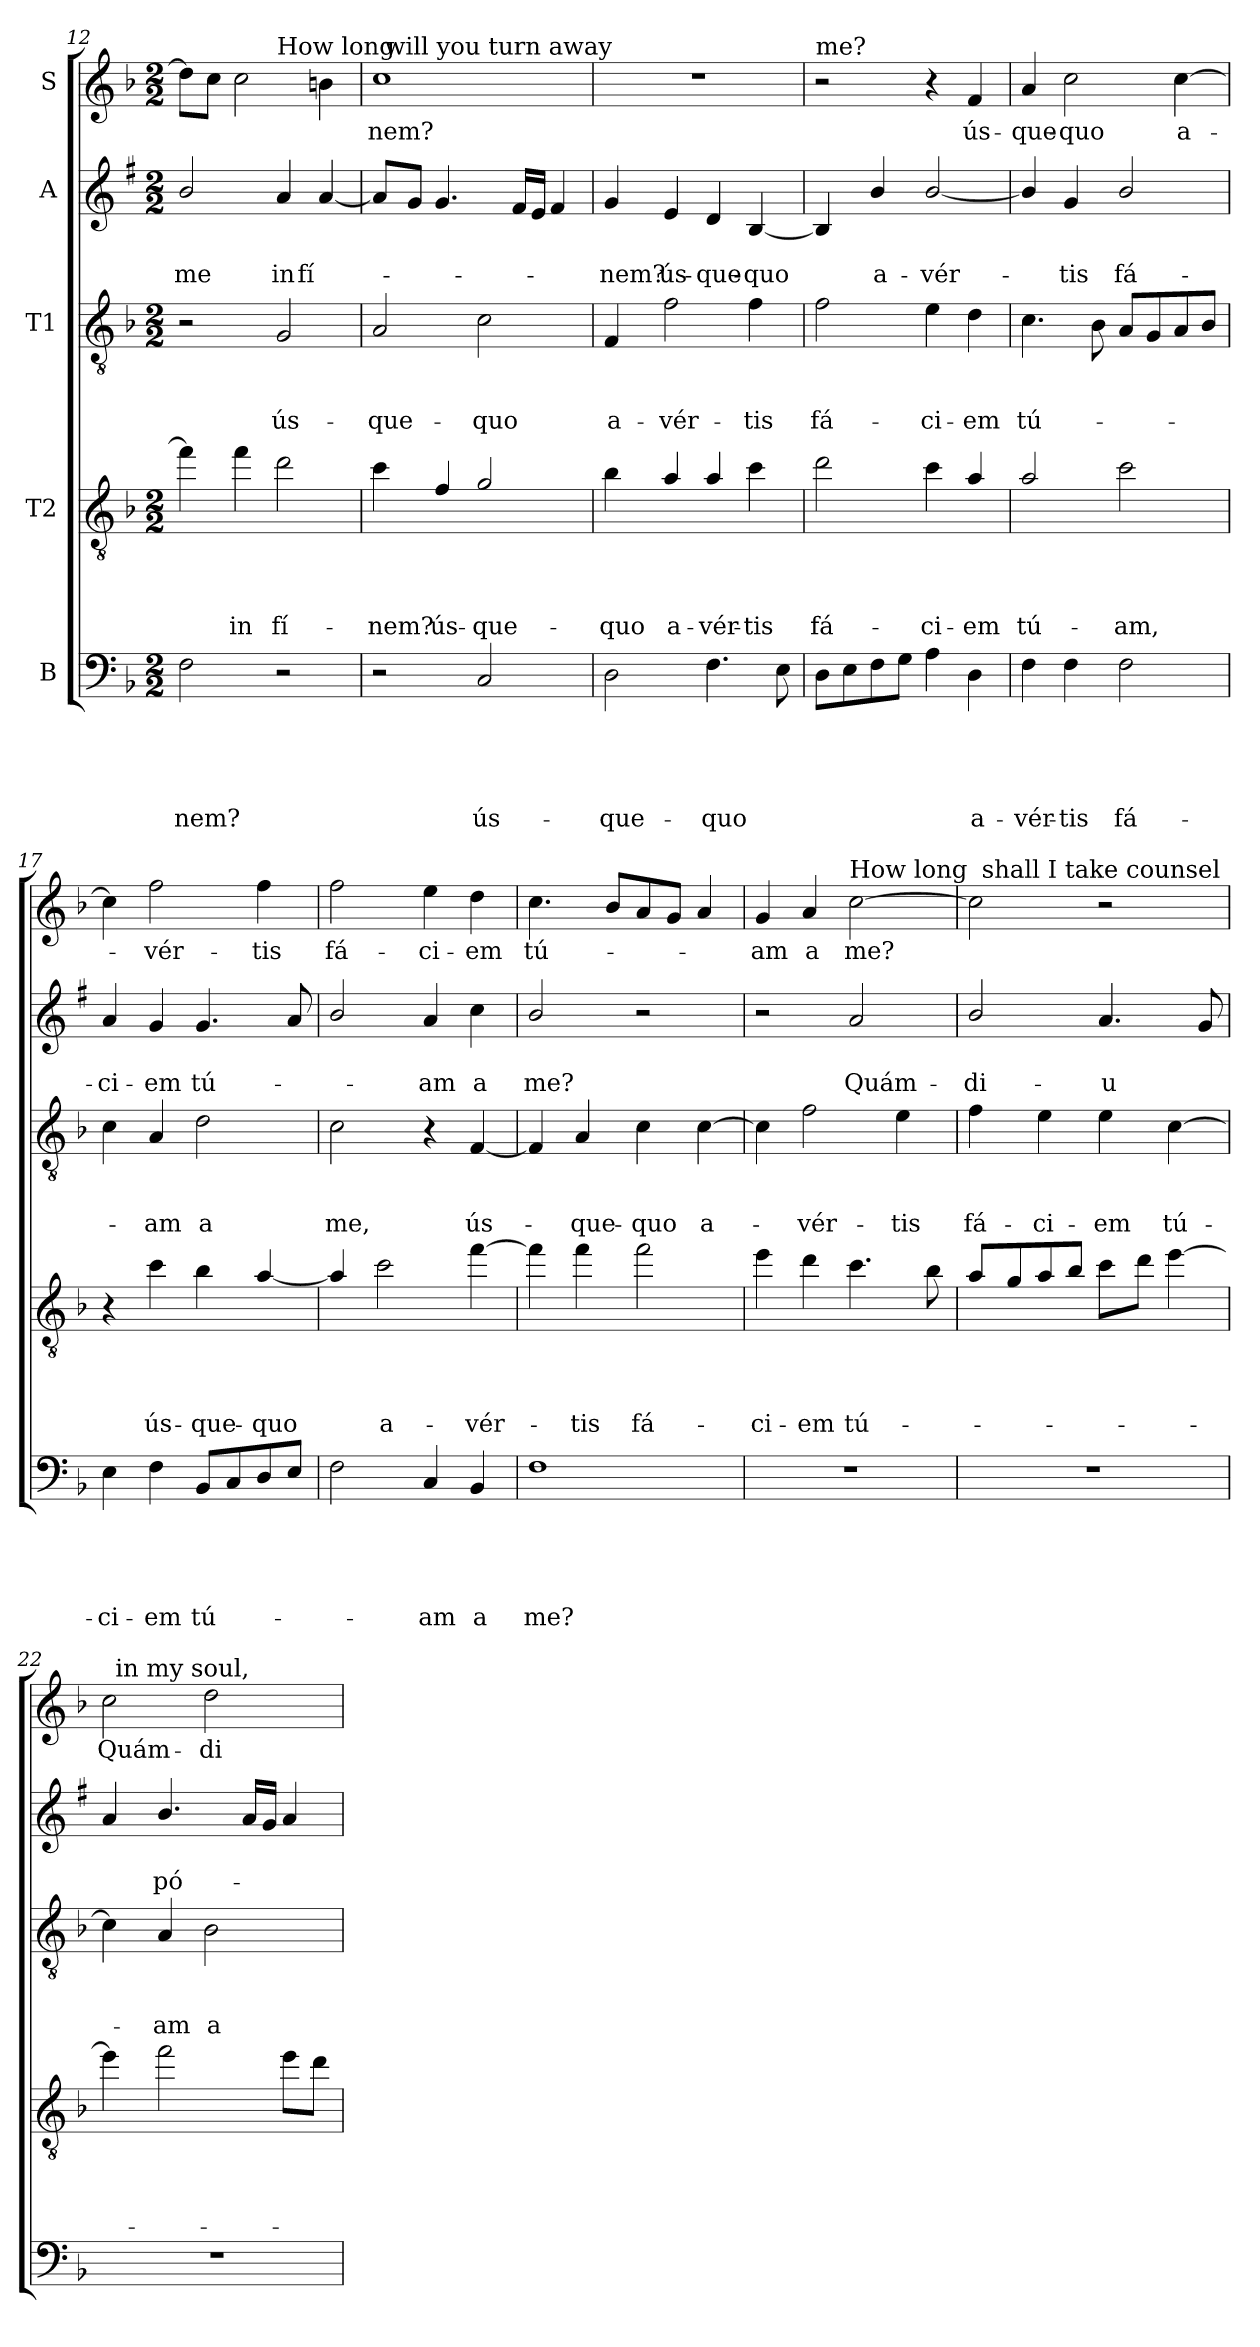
**kern	**text	**text	**text	**text	**text	**kern	**text	**text	**text	**text	**kern	**text	**text	**text	**kern	**text	**text	**kern	**text
*part5	*part5	*part5	*part5	*part5	*part5	*part4	*part4	*part4	*part4	*part4	*part3	*part3	*part3	*part3	*part2	*part2	*part2	*part1	*part1
*staff5	*staff5	*staff5	*staff5	*staff5	*staff5	*staff4	*staff4	*staff4	*staff4	*staff4	*staff3	*staff3	*staff3	*staff3	*staff2	*staff2	*staff2	*staff1	*staff1
*I"B	*	*	*	*	*	*I"T2	*	*	*	*	*I"T1	*	*	*	*I"A	*	*	*I"S	*
*clefF4	*	*	*	*	*	*clefGv2	*	*	*	*	*clefGv2	*	*	*	*clefG2	*	*	*clefG2	*
*	*	*	*	*	*	*ITrd8c14	*	*	*	*	*	*	*	*	*ITrd1c2	*	*	*	*
*k[b-]	*	*	*	*	*	*k[b-]	*	*	*	*	*k[b-]	*	*	*	*k[b-]	*	*	*k[b-]	*
*F:	*	*	*	*	*	*F:	*	*	*	*	*F:	*	*	*	*F:	*	*	*F:	*
*M2/2	*	*	*	*	*	*M2/2	*	*	*	*	*M2/2	*	*	*	*M2/2	*	*	*M2/2	*
=12	=12	=12	=12	=12	=12	=12	=12	=12	=12	=12	=12	=12	=12	=12	=12	=12	=12	=12	=12
!	!	!	!	!	!LO:LY:b	!	!	!	!	!	!	!	!	!	!	!	!LO:LY:b	!	!
*	*	*	*	*	*	*	*	*	*	*	*	*	*	*	*	*	*	*^	*
2F\	.	.	.	.	-nem?	4f\]	.	.	.	.	2r	.	.	.	2a/	.	me	8dd\L]	2ryy	.
.	.	.	.	.	.	.	.	.	.	.	.	.	.	.	.	.	.	8cc\J	.	.
!	!	!	!	!	!	!	!	!	!	!LO:LY:b	!	!	!	!	!	!	!	!	!	!
.	.	.	.	.	.	4f\	.	.	.	in	.	.	.	.	.	.	.	2cc\	.	.
!	!	!	!	!	!	!	!	!	!	!	!	!	!	!	!	!	!	!	!LO:TX:a:t=How long	!
!	!	!	!	!	!	!	!	!	!	!LO:LY:b	!	!	!	!LO:LY:b	!	!	!LO:LY:b	!	!	!
2r	.	.	.	.	.	2d\	.	.	.	fí-	2G/	.	.	ús-	4g/	.	in	.	2ryy	.
!	!	!	!	!	!	!	!	!	!	!	!	!	!	!	!	!	!LO:LY:b	!	!	!
.	.	.	.	.	.	.	.	.	.	.	.	.	.	.	[4g/	.	fí-	4b\	.	.
=13	=13	=13	=13	=13	=13	=13	=13	=13	=13	=13	=13	=13	=13	=13	=13	=13	=13	=13	=13	=13
!	!	!	!	!	!	!	!	!	!	!LO:LY:b	!	!	!	!LO:LY:b	!	!	!	!	!	!LO:LY:b
2r	.	.	.	.	.	4c\	.	.	.	-nem?	2A/	.	.	-que-	8g/L]	.	.	1cc	32ryy	-nem?
!	!	!	!	!	!	!	!	!	!	!	!	!	!	!	!	!	!	!	!LO:TX:a:t=will you turn away	!
.	.	.	.	.	.	.	.	.	.	.	.	.	.	.	.	.	.	.	2ryy	.
.	.	.	.	.	.	.	.	.	.	.	.	.	.	.	8f/J	.	.	.	.	.
!	!	!	!	!	!	!	!	!	!	!LO:LY:b	!	!	!	!	!	!	!	!	!	!
.	.	.	.	.	.	4F/	.	.	.	ús-	.	.	.	.	4.f/	.	.	.	.	.
!	!	!	!	!	!LO:LY:b	!	!	!	!	!LO:LY:b	!	!	!	!LO:LY:b	!	!	!	!	!	!
2C/	.	.	.	.	ús-	2G/	.	.	.	-que-	2c\	.	.	-quo	.	.	.	.	.	.
.	.	.	.	.	.	.	.	.	.	.	.	.	.	.	.	.	.	.	4...ryy	.
.	.	.	.	.	.	.	.	.	.	.	.	.	.	.	16e/LL	.	.	.	.	.
.	.	.	.	.	.	.	.	.	.	.	.	.	.	.	16d/JJ	.	.	.	.	.
.	.	.	.	.	.	.	.	.	.	.	.	.	.	.	4e/	.	.	.	.	.
=14	=14	=14	=14	=14	=14	=14	=14	=14	=14	=14	=14	=14	=14	=14	=14	=14	=14	=14	=14	=14
!	!	!	!	!	!	!	!	!	!	!	!	!	!	!	!	!	!	!LO:TX:a:t=your face from	!	!
!	!	!	!	!	!LO:LY:b	!	!	!	!	!LO:LY:b	!	!	!	!LO:LY:b	!	!	!LO:LY:b	!	!	!
*	*	*	*	*	*	*	*	*	*	*	*	*	*	*	*	*	*	*v	*v	*
2D\	.	.	.	.	-que-	4B-\	.	.	.	-quo	4F/	.	.	a-	4f/	.	-nem?	1r	.
!	!	!	!	!	!	!	!	!	!	!LO:LY:b	!	!	!	!LO:LY:b	!	!	!LO:LY:b	!	!
.	.	.	.	.	.	4A/	.	.	.	a-	2f\	.	.	-vér-	4d/	.	ús-	.	.
!	!	!	!	!	!LO:LY:b	!	!	!	!	!LO:LY:b	!	!	!	!	!	!	!LO:LY:b	!	!
4.F\	.	.	.	.	-quo	4A/	.	.	.	-vér-	.	.	.	.	4c/	.	-que-	.	.
!	!	!	!	!	!	!	!	!	!	!LO:LY:b	!	!	!	!LO:LY:b	!	!	!LO:LY:b	!	!
.	.	.	.	.	.	4c\	.	.	.	-tis	4f\	.	.	-tis	[4A/	.	-quo	.	.
8E\	.	.	.	.	.	.	.	.	.	.	.	.	.	.	.	.	.	.	.
=15	=15	=15	=15	=15	=15	=15	=15	=15	=15	=15	=15	=15	=15	=15	=15	=15	=15	=15	=15
!	!	!	!	!	!	!	!	!	!	!	!	!	!	!	!	!	!	!LO:TX:a:t=me?	!
!	!	!	!	!	!	!	!	!	!	!LO:LY:b	!	!	!	!LO:LY:b	!	!	!	!	!
8D\L	.	.	.	.	.	2d\	.	.	.	fá-	2f\	.	.	fá-	4A/]	.	.	2r	.
8E\	.	.	.	.	.	.	.	.	.	.	.	.	.	.	.	.	.	.	.
!	!	!	!	!	!	!	!	!	!	!	!	!	!	!	!	!	!LO:LY:b	!	!
8F\	.	.	.	.	.	.	.	.	.	.	.	.	.	.	4a/	.	a-	.	.
8G\J	.	.	.	.	.	.	.	.	.	.	.	.	.	.	.	.	.	.	.
!	!	!	!	!	!	!	!	!	!	!LO:LY:b	!	!	!	!LO:LY:b	!	!	!LO:LY:b	!	!
4A\	.	.	.	.	.	4c\	.	.	.	-ci-	4e\	.	.	-ci-	[2a/	.	-vér-	4r	.
!	!	!	!	!	!LO:LY:b	!	!	!	!	!LO:LY:b	!	!	!	!LO:LY:b	!	!	!	!	!LO:LY:b
4D\	.	.	.	.	a-	4A/	.	.	.	-em	4d\	.	.	-em	.	.	.	4f/	ús-
!!LO:PB:g=z
=16	=16	=16	=16	=16	=16	=16	=16	=16	=16	=16	=16	=16	=16	=16	=16	=16	=16	=16	=16
!	!	!	!	!	!LO:LY:b	!	!	!	!	!LO:LY:b	!	!	!	!LO:LY:b	!	!	!	!	!LO:LY:b
4F\	.	.	.	.	-vér-	2A/	.	.	.	tú-	4.c\	.	.	tú-	4a/]	.	.	4a/	-que-
!	!	!	!	!	!LO:LY:b	!	!	!	!	!	!	!	!	!	!	!	!LO:LY:b	!	!LO:LY:b
4F\	.	.	.	.	-tis	.	.	.	.	.	.	.	.	.	4f/	.	-tis	2cc\	-quo
.	.	.	.	.	.	.	.	.	.	.	8B-\	.	.	.	.	.	.	.	.
!	!	!	!	!	!LO:LY:b	!	!	!	!	!LO:LY:b	!	!	!	!	!	!	!LO:LY:b	!	!
2F\	.	.	.	.	fá-	2c\	.	.	.	-am,	8A/L	.	.	.	2a/	.	fá-	.	.
.	.	.	.	.	.	.	.	.	.	.	8G/	.	.	.	.	.	.	.	.
!	!	!	!	!	!	!	!	!	!	!	!	!	!	!	!	!	!	!	!LO:LY:b
.	.	.	.	.	.	.	.	.	.	.	8A/	.	.	.	.	.	.	[4cc\	a-
.	.	.	.	.	.	.	.	.	.	.	8B-/J	.	.	.	.	.	.	.	.
=17	=17	=17	=17	=17	=17	=17	=17	=17	=17	=17	=17	=17	=17	=17	=17	=17	=17	=17	=17
!	!	!	!	!	!LO:LY:b	!	!	!	!	!	!	!	!	!	!	!	!LO:LY:b	!	!
4E\	.	.	.	.	-ci-	4r	.	.	.	.	4c\	.	.	.	4g/	.	-ci-	4cc\]	.
!	!	!	!	!	!LO:LY:b	!	!	!	!	!LO:LY:b	!	!	!	!LO:LY:b	!	!	!LO:LY:b	!	!LO:LY:b
4F\	.	.	.	.	-em	4c\	.	.	.	ús-	4A/	.	.	-am	4f/	.	-em	2ff\	-vér-
!	!	!	!	!	!LO:LY:b	!	!	!	!	!LO:LY:b	!	!	!	!LO:LY:b	!	!	!LO:LY:b	!	!
8BB-/L	.	.	.	.	tú-	4B-\	.	.	.	-que-	2d\	.	.	a	4.f/	.	tú-	.	.
8C/	.	.	.	.	.	.	.	.	.	.	.	.	.	.	.	.	.	.	.
!	!	!	!	!	!	!	!	!	!	!LO:LY:b	!	!	!	!	!	!	!	!	!LO:LY:b
8D/	.	.	.	.	.	[4A/	.	.	.	-quo	.	.	.	.	.	.	.	4ff\	-tis
8E/J	.	.	.	.	.	.	.	.	.	.	.	.	.	.	8g/	.	.	.	.
=18	=18	=18	=18	=18	=18	=18	=18	=18	=18	=18	=18	=18	=18	=18	=18	=18	=18	=18	=18
!	!	!	!	!	!	!	!	!	!	!	!	!	!	!LO:LY:b	!	!	!	!	!LO:LY:b
2F\	.	.	.	.	.	4A/]	.	.	.	.	2c\	.	.	me,	2a/	.	.	2ff\	fá-
!	!	!	!	!	!	!	!	!	!	!LO:LY:b	!	!	!	!	!	!	!	!	!
.	.	.	.	.	.	2c\	.	.	.	a-	.	.	.	.	.	.	.	.	.
!	!	!	!	!	!LO:LY:b	!	!	!	!	!	!	!	!	!	!	!	!LO:LY:b	!	!LO:LY:b
4C/	.	.	.	.	-am	.	.	.	.	.	4r	.	.	.	4g/	.	-am	4ee\	-ci-
!	!	!	!	!	!LO:LY:b	!	!	!	!	!LO:LY:b	!	!	!	!LO:LY:b	!	!	!LO:LY:b	!	!LO:LY:b
4BB-/	.	.	.	.	a	[4f\	.	.	.	-vér-	[4F/	.	.	ús-	4b-\	.	a	4dd\	-em
=19	=19	=19	=19	=19	=19	=19	=19	=19	=19	=19	=19	=19	=19	=19	=19	=19	=19	=19	=19
!	!	!	!	!	!LO:LY:b	!	!	!	!	!	!	!	!	!	!	!	!LO:LY:b	!	!LO:LY:b
1F	.	.	.	.	me?	4f\]	.	.	.	.	4F/]	.	.	.	2a/	.	me?	4.cc\	tú-
!	!	!	!	!	!	!	!	!	!	!LO:LY:b	!	!	!	!LO:LY:b	!	!	!	!	!
.	.	.	.	.	.	4f\	.	.	.	-tis	4A/	.	.	-que-	.	.	.	.	.
.	.	.	.	.	.	.	.	.	.	.	.	.	.	.	.	.	.	8b-/L	.
!	!	!	!	!	!	!	!	!	!	!LO:LY:b	!	!	!	!LO:LY:b	!	!	!	!	!
.	.	.	.	.	.	2f\	.	.	.	fá-	4c\	.	.	-quo	2r	.	.	8a/	.
.	.	.	.	.	.	.	.	.	.	.	.	.	.	.	.	.	.	8g/J	.
!	!	!	!	!	!	!	!	!	!	!	!	!	!	!LO:LY:b	!	!	!	!	!
.	.	.	.	.	.	.	.	.	.	.	[4c\	.	.	a-	.	.	.	4a/	.
=20	=20	=20	=20	=20	=20	=20	=20	=20	=20	=20	=20	=20	=20	=20	=20	=20	=20	=20	=20
!	!	!	!	!	!	!	!	!	!	!LO:LY:b	!	!	!	!	!	!	!	!	!LO:LY:b
1r	.	.	.	.	.	4e\	.	.	.	-ci-	4c\]	.	.	.	2r	.	.	4g/	-am
!	!	!	!	!	!	!	!	!	!	!LO:LY:b	!	!	!	!LO:LY:b	!	!	!	!	!LO:LY:b
.	.	.	.	.	.	4d\	.	.	.	-em	2f\	.	.	-vér-	.	.	.	4a/	a
!	!	!	!	!	!	!	!	!	!	!	!	!	!	!	!	!	!	!LO:TX:a:t=How long	!
!	!	!	!	!	!	!	!	!	!	!LO:LY:b	!	!	!	!	!	!	!LO:LY:b	!	!LO:LY:b
.	.	.	.	.	.	4.c\	.	.	.	tú-	.	.	.	.	2g/	.	Quám-	[2cc\	me?
!	!	!	!	!	!	!	!	!	!	!	!	!	!	!LO:LY:b	!	!	!	!	!
.	.	.	.	.	.	.	.	.	.	.	4e\	.	.	-tis	.	.	.	.	.
.	.	.	.	.	.	8B-\	.	.	.	.	.	.	.	.	.	.	.	.	.
!!LO:LB:g=z
=21	=21	=21	=21	=21	=21	=21	=21	=21	=21	=21	=21	=21	=21	=21	=21	=21	=21	=21	=21
!	!	!	!	!	!	!	!	!	!	!	!	!	!	!LO:LY:b	!	!	!LO:LY:b	!	!
*	*	*	*	*	*	*	*	*	*	*	*	*	*	*	*	*	*	*^	*
1r	.	.	.	.	.	8A/L	.	.	.	.	4f\	.	.	fá-	2a/	.	-di-	2cc\]	32ryy	.
!	!	!	!	!	!	!	!	!	!	!	!	!	!	!	!	!	!	!	!LO:TX:a:t=shall I take counsel	!
.	.	.	.	.	.	.	.	.	.	.	.	.	.	.	.	.	.	.	2ryy	.
.	.	.	.	.	.	8G/	.	.	.	.	.	.	.	.	.	.	.	.	.	.
!	!	!	!	!	!	!	!	!	!	!	!	!	!	!LO:LY:b	!	!	!	!	!	!
.	.	.	.	.	.	8A/	.	.	.	.	4e\	.	.	-ci-	.	.	.	.	.	.
.	.	.	.	.	.	8B-/J	.	.	.	.	.	.	.	.	.	.	.	.	.	.
!	!	!	!	!	!	!	!	!	!	!	!	!	!	!LO:LY:b	!	!	!LO:LY:b	!	!	!
.	.	.	.	.	.	8c\L	.	.	.	.	4e\	.	.	-em	4.g/	.	-u	2r	.	.
.	.	.	.	.	.	.	.	.	.	.	.	.	.	.	.	.	.	.	4...ryy	.
.	.	.	.	.	.	8d\J	.	.	.	.	.	.	.	.	.	.	.	.	.	.
!	!	!	!	!	!	!	!	!	!	!	!	!	!	!LO:LY:b	!	!	!	!	!	!
.	.	.	.	.	.	[4e\	.	.	.	.	[4c\	.	.	tú-	.	.	.	.	.	.
.	.	.	.	.	.	.	.	.	.	.	.	.	.	.	8f/	.	.	.	.	.
=22	=22	=22	=22	=22	=22	=22	=22	=22	=22	=22	=22	=22	=22	=22	=22	=22	=22	=22	=22	=22
!	!	!	!	!	!	!	!	!	!	!	!	!	!	!	!	!	!	!	!	!LO:LY:b
1r	.	.	.	.	.	4e\]	.	.	.	.	4c\]	.	.	.	4g/	.	.	2cc\	32ryy	Quám-
!	!	!	!	!	!	!	!	!	!	!	!	!	!	!	!	!	!	!	!LO:TX:a:t=in my soul,	!
.	.	.	.	.	.	.	.	.	.	.	.	.	.	.	.	.	.	.	2ryy	.
!	!	!	!	!	!	!	!	!	!	!	!	!	!	!LO:LY:b	!	!	!LO:LY:b	!	!	!
.	.	.	.	.	.	2f\	.	.	.	.	4A/	.	.	-am	4.a/	.	pó-	.	.	.
!	!	!	!	!	!	!	!	!	!	!	!	!	!	!LO:LY:b	!	!	!	!	!	!LO:LY:b
.	.	.	.	.	.	.	.	.	.	.	2B-\	.	.	a	.	.	.	2dd\	.	-di-
.	.	.	.	.	.	.	.	.	.	.	.	.	.	.	.	.	.	.	4...ryy	.
.	.	.	.	.	.	.	.	.	.	.	.	.	.	.	16g/LL	.	.	.	.	.
.	.	.	.	.	.	.	.	.	.	.	.	.	.	.	16f/JJ	.	.	.	.	.
.	.	.	.	.	.	8e\L	.	.	.	.	.	.	.	.	4g/	.	.	.	.	.
.	.	.	.	.	.	8d\J	.	.	.	.	.	.	.	.	.	.	.	.	.	.
*	*	*	*	*	*	*	*	*	*	*	*	*	*	*	*	*	*	*v	*v	*
=	=	=	=	=	=	=	=	=	=	=	=	=	=	=	=	=	=	=	=
*-	*-	*-	*-	*-	*-	*-	*-	*-	*-	*-	*-	*-	*-	*-	*-	*-	*-	*-	*-
